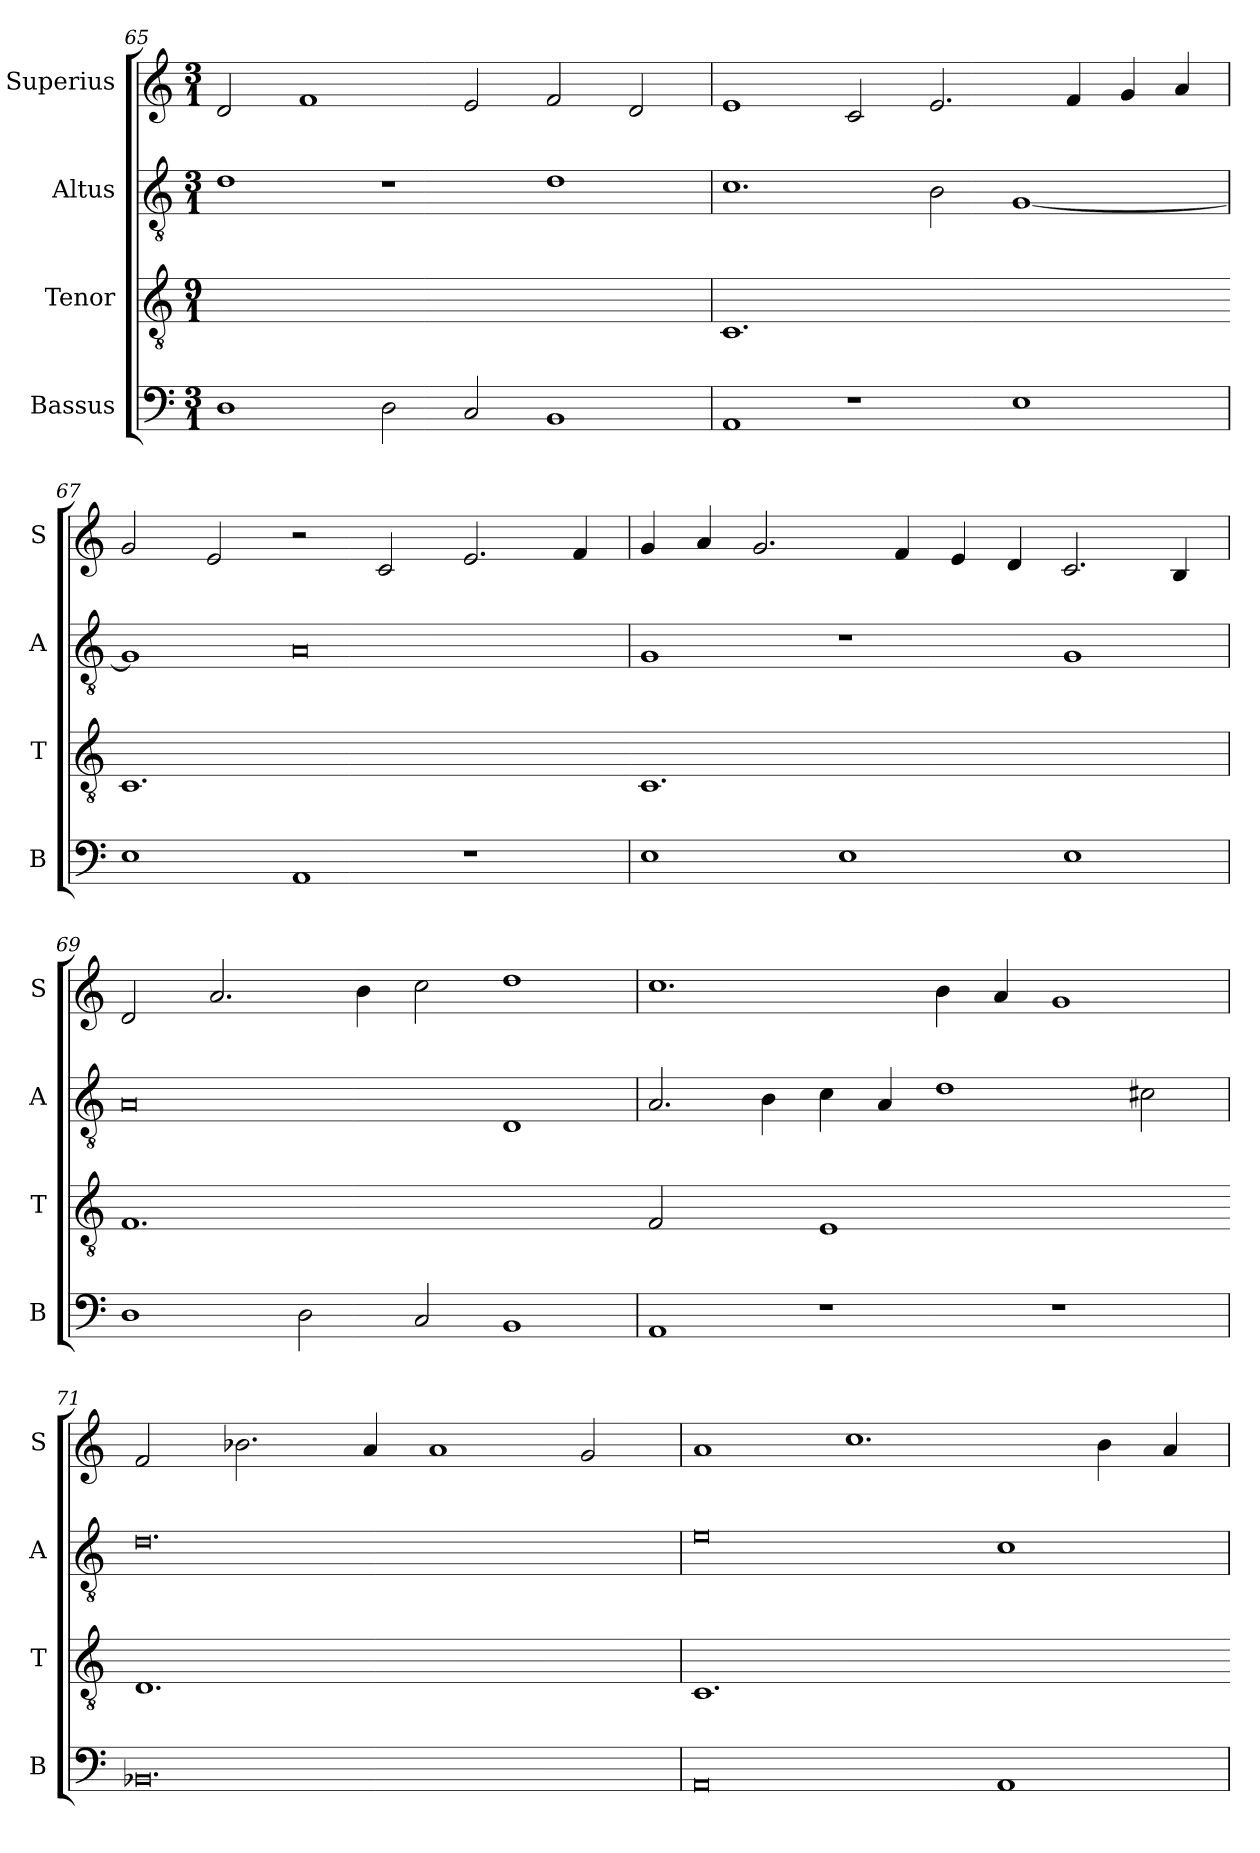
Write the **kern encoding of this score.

**kern	**kern	**kern	**kern
*part4	*part3	*part2	*part1
*staff4	*staff3	*staff2	*staff1
*I"Bassus	*I"Tenor	*I"Altus	*I"Superius
*I'B	*I'T	*I'A	*I'S
*clefF4	*clefGv2	*clefGv2	*clefG2
*k[]	*k[]	*k[]	*k[]
*M3/1	*M9/1	*M3/1	*M3/1
=65	=65	=65	=65
!	!LO:N:vis=1.	!	!
1D	0.r	1d	2d/
.	.	.	1f
2D\	.	1r	.
2C/	.	.	2e/
1BB	.	1d	2f/
.	.	.	2d/
=66	=66	=66	=66
!	!LO:N:vis=1.	!	!
1AA	0.C	1.c	1e
1r	.	.	2c/
.	.	2B\	2.e/
1E	.	[1G	.
.	.	.	4f/
.	.	.	4g/
.	.	.	4a/
=67	=67-	=67	=67
!	!LO:N:vis=1.	!	!
1E	0.C	1G]	2g/
.	.	.	2e/
1AA	.	0A	2r
.	.	.	2c/
1r	.	.	2.e/
.	.	.	4f/
=68	=68-	=68	=68
!	!LO:N:vis=1.	!	!
1E	0.C	1G	4g/
.	.	.	4a/
.	.	.	2.g/
1E	.	1r	.
.	.	.	4f/
.	.	.	4e/
.	.	.	4d/
1E	.	1G	2.c/
.	.	.	4B/
=69	=69	=69	=69
!	!LO:N:vis=1.	!	!
1D	0.F	0A	2d/
.	.	.	2.a/
2D\	.	.	.
.	.	.	4b\
2C/	.	.	2cc\
1BB	.	1D	1dd
=70	=70-	=70	=70
!	!LO:N:vis=2	!	!
1AA	1F	2.A/	1.cc
.	.	4B\	.
!	!LO:N:vis=1	!	!
1r	0E	4c\	.
.	.	4A/	.
.	.	1d	4b\
.	.	.	4a/
1r	.	.	1g
.	.	2c#X\	.
=71	=71-	=71	=71
!	!LO:N:vis=1.	!	!
0.BB-X	0.D	0.d	2f/
.	.	.	2.b-X\
.	.	.	4a/
.	.	.	1a
.	.	.	2g/
=72	=72	=72	=72
!	!LO:N:vis=1.	!	!
0AA	0.C	0e	1a
.	.	.	1.cc
1AA	.	1c	.
.	.	.	4b\
.	.	.	4a/
=	=-	=	=
*-	*-	*-	*-
